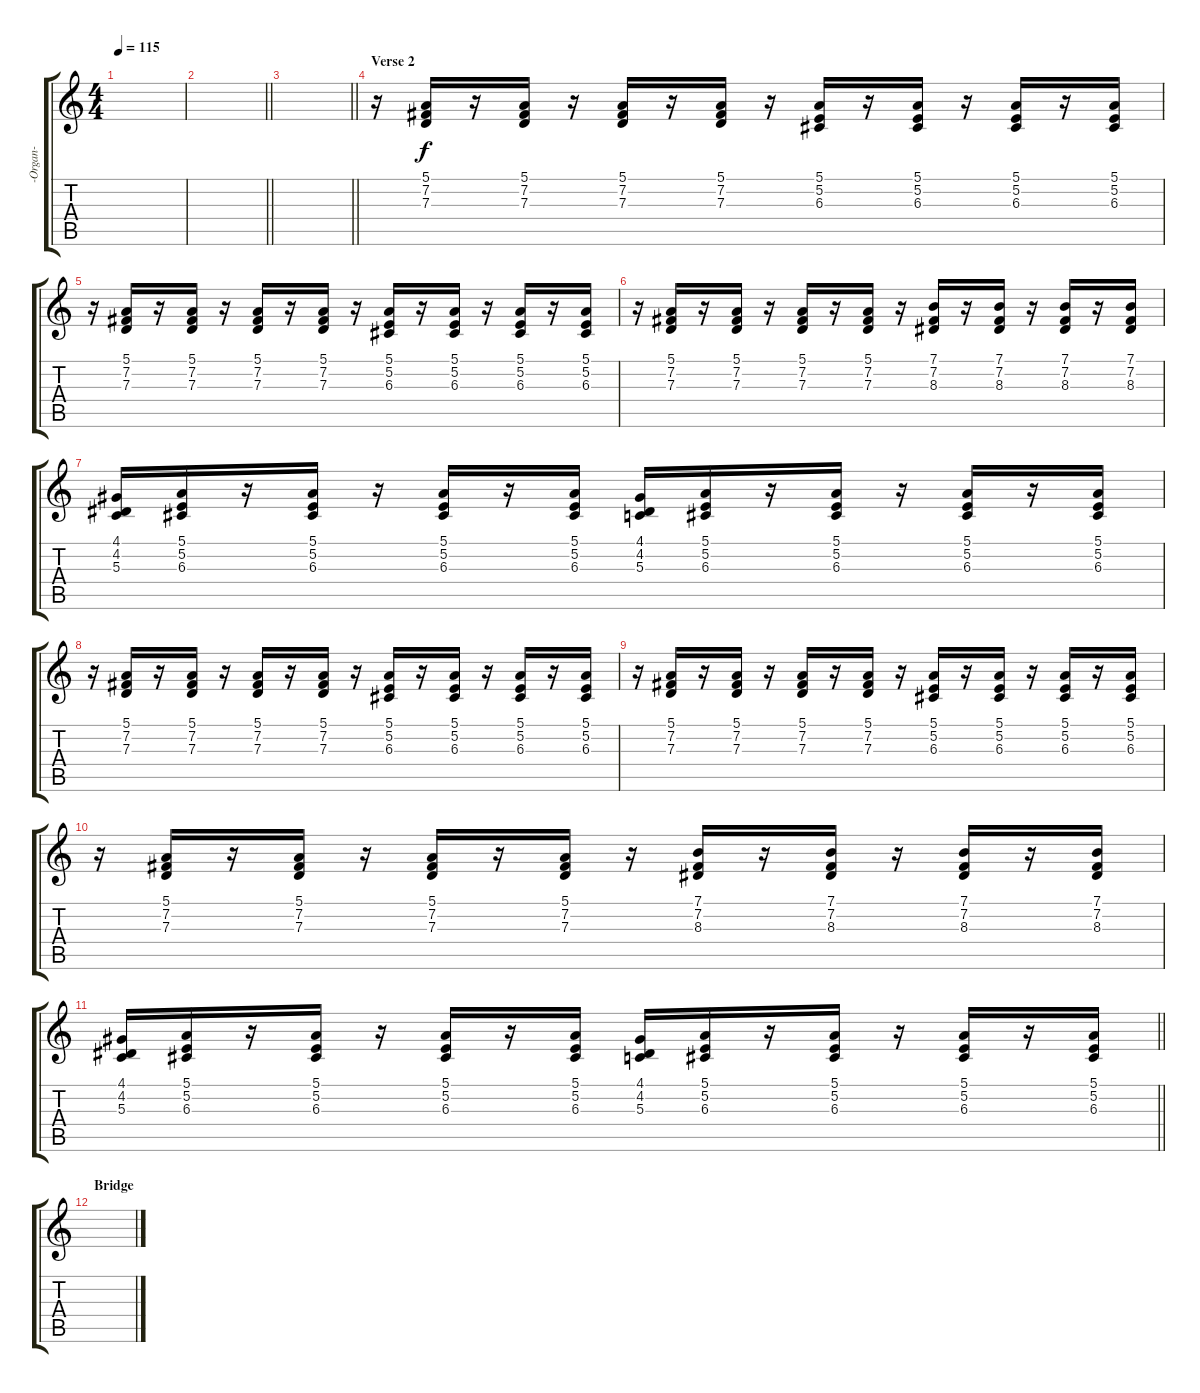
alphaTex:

\track ("-Organ-" "-Organ-") {instrument drawbarorgan}
\staff {score tabs}
\tuning (E4 B3 G3 D3 A2 E2) {hide}
\ts (4 4)
\tempo 115
\clef g2
\ks c
|
\barLineRight lightlight
|
\barLineRight lightlight
|
\section ("" "Verse 2")
r.16 (5.1 7.2 7.3).16 r.16 (5.1 7.2 7.3).16 r.16 (5.1 7.2 7.3).16 r.16 (5.1 7.2 7.3).16 r.16 (5.1 5.2 6.3).16 r.16 (5.1 5.2 6.3).16 r.16 (5.1 5.2 6.3).16 r.16 (5.1 5.2 6.3).16 |
r.16 (5.1 7.2 7.3).16 r.16 (5.1 7.2 7.3).16 r.16 (5.1 7.2 7.3).16 r.16 (5.1 7.2 7.3).16 r.16 (5.1 5.2 6.3).16 r.16 (5.1 5.2 6.3).16 r.16 (5.1 5.2 6.3).16 r.16 (5.1 5.2 6.3).16 |
r.16 (5.1 7.2 7.3).16 r.16 (5.1 7.2 7.3).16 r.16 (5.1 7.2 7.3).16 r.16 (5.1 7.2 7.3).16 r.16 (7.1 7.2 8.3).16 r.16 (7.1 7.2 8.3).16 r.16 (7.1 7.2 8.3).16 r.16 (7.1 7.2 8.3).16 |
(4.1 4.2 5.3).16 (5.1 5.2 6.3).16 r.16 (5.1 5.2 6.3).16 r.16 (5.1 5.2 6.3).16 r.16 (5.1 5.2 6.3).16 (4.1 4.2 5.3).16 (5.1 5.2 6.3).16 r.16 (5.1 5.2 6.3).16 r.16 (5.1 5.2 6.3).16 r.16 (5.1 5.2 6.3).16 |
r.16 (5.1 7.2 7.3).16 r.16 (5.1 7.2 7.3).16 r.16 (5.1 7.2 7.3).16 r.16 (5.1 7.2 7.3).16 r.16 (5.1 5.2 6.3).16 r.16 (5.1 5.2 6.3).16 r.16 (5.1 5.2 6.3).16 r.16 (5.1 5.2 6.3).16 |
r.16 (5.1 7.2 7.3).16 r.16 (5.1 7.2 7.3).16 r.16 (5.1 7.2 7.3).16 r.16 (5.1 7.2 7.3).16 r.16 (5.1 5.2 6.3).16 r.16 (5.1 5.2 6.3).16 r.16 (5.1 5.2 6.3).16 r.16 (5.1 5.2 6.3).16 |
r.16 (5.1 7.2 7.3).16 r.16 (5.1 7.2 7.3).16 r.16 (5.1 7.2 7.3).16 r.16 (5.1 7.2 7.3).16 r.16 (7.1 7.2 8.3).16 r.16 (7.1 7.2 8.3).16 r.16 (7.1 7.2 8.3).16 r.16 (7.1 7.2 8.3).16 |
\barLineRight lightlight
(4.1 4.2 5.3).16 (5.1 5.2 6.3).16 r.16 (5.1 5.2 6.3).16 r.16 (5.1 5.2 6.3).16 r.16 (5.1 5.2 6.3).16 (4.1 4.2 5.3).16 (5.1 5.2 6.3).16 r.16 (5.1 5.2 6.3).16 r.16 (5.1 5.2 6.3).16 r.16 (5.1 5.2 6.3).16 |
\section ("" "Bridge")
